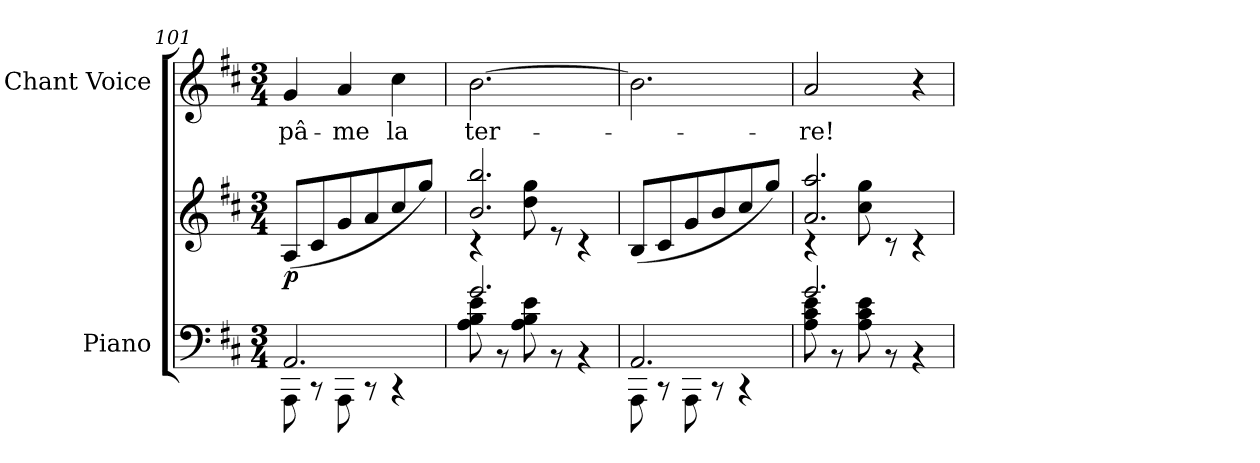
**kern	**kern	**dynam	**kern	**text
*part2	*part2	*part2	*part1	*part1
*staff3	*staff2	*staff2/3	*staff1	*staff1
*I"Piano	*	*	*I"Chant Voice	*
*I'Pno	*	*	*	*
*clefF4	*clefG2	*	*clefG2	*
*k[f#c#]	*k[f#c#]	*	*k[f#c#]	*
*M3/4	*M3/4	*	*M3/4	*
=101	=101	=101	=101	=101
*^	*	*	*	*
!	!	!	!LO:DY:b	!	!
2.AA/	8AAA\	(8A/L	p	4g/	pâ-
.	8r	8c#/	.	.	.
.	8AAA\	8g/	.	4a/	-me
.	8r	8a/	.	.	.
.	4r	8cc#/	.	4cc#\	la
.	.	8gg/J)	.	.	.
=102	=102	=102	=102	=102	=102
*	*	*^	*	*	*
2.g/	8A\ 8B\ 8e\	2.b/ 2.bb/	4r	.	[2.b\	ter-
.	8r	.	.	.	.	.
.	8A\ 8B\ 8e\	.	8dd\ 8gg\	.	.	.
.	8r	.	8r	.	.	.
.	4r	.	4r	.	.	.
*	*	*v	*v	*	*	*
=103	=103	=103	=103	=103	=103
2.AA/	8AAA\	(8B/L	.	2.b\]	.
.	8r	8c#/	.	.	.
.	8AAA\	8g/	.	.	.
.	8r	8b/	.	.	.
.	4r	8cc#/	.	.	.
.	.	8gg/J)	.	.	.
=104	=104	=104	=104	=104	=104
*	*	*^	*	*	*
2.g/	8A\ 8c#\ 8e\	2.a/ 2.aa/	4r	.	2a/	-re!
.	8r	.	.	.	.	.
.	8A\ 8c#\ 8e\	.	8cc#\ 8gg\	.	.	.
.	8r	.	8r	.	.	.
.	4r	.	4r	.	4r	.
*v	*v	*	*	*	*	*
*	*v	*v	*	*	*
=	=	=	=	=
*-	*-	*-	*-	*-
